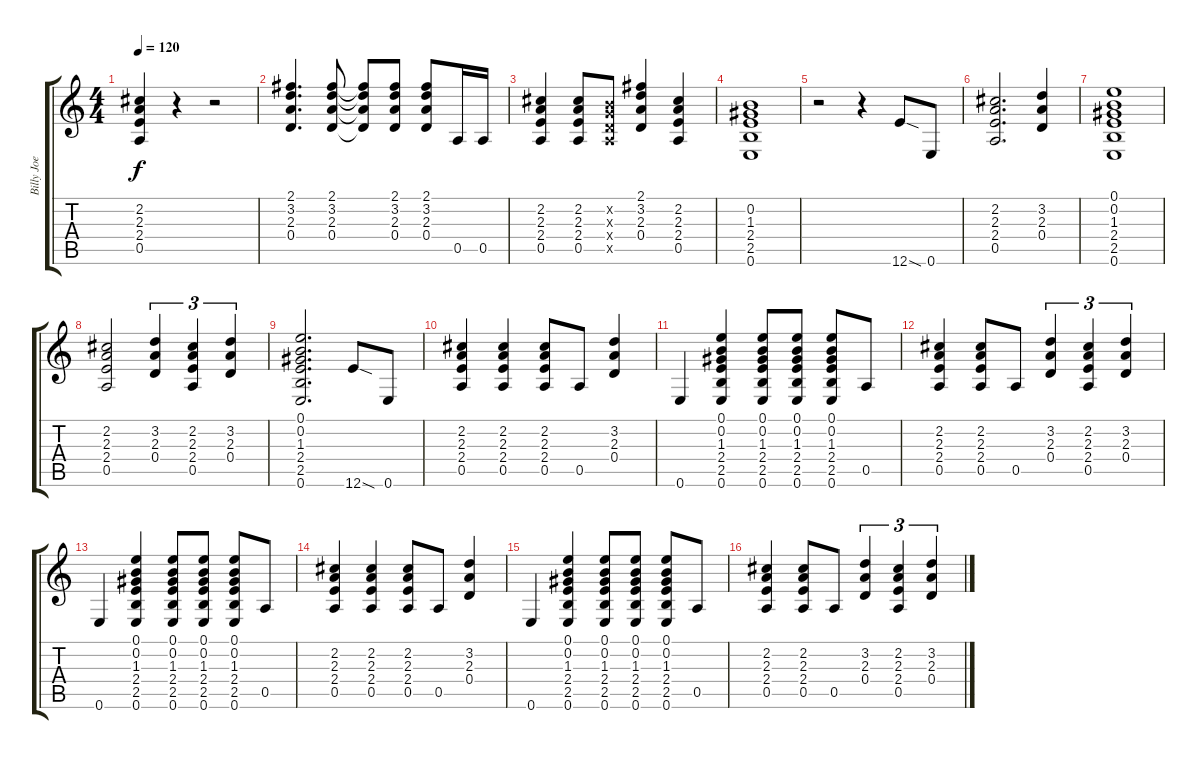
\track ("Billy Joe Amstrong" "Billy Joe ") {instrument overdrivenguitar}
\staff {score tabs}
\tuning (E4 B3 G3 D3 A2 E2) {hide}
\ts (4 4)
\tempo 120
\clef g2
\ks c
(2.2 2.3 2.4 0.5).4{dy f} r.4 r.2 |
(2.1 3.2 2.3 0.4).4{d} (2.1 3.2 2.3 0.4).8 (2.1{t} 3.2{t} 2.3{t} 0.4{t}).8 (2.1 3.2 2.3 0.4).8 (2.1 3.2 2.3 0.4).8 0.5.16 0.5.16 |
(2.2 2.3 2.4 0.5).4 (2.2 2.3 2.4 0.5).8 (0.2{x} 0.3{x} 0.4{x} 0.5{x}).8 (2.1 3.2 2.3 0.4).4 (2.2 2.3 2.4 0.5).4 |
(0.2 1.3 2.4 2.5 0.6).1 |
r.2 r.4 12.6{sod}.8 0.6.8 |
(2.2 2.3 2.4 0.5).2{d} (3.2 2.3 0.4).4 |
(0.1 0.2 1.3 2.4 2.5 0.6).1 |
(2.2 2.3 2.4 0.5).2 (3.2 2.3 0.4).4{tu (3 2)} (2.2 2.3 2.4 0.5).4{tu (3 2)} (3.2 2.3 0.4).4{tu (3 2)} |
(0.1 0.2 1.3 2.4 2.5 0.6).2{d} 12.6{sod}.8 0.6.8 |
(2.2 2.3 2.4 0.5).4 (2.2 2.3 2.4 0.5).4 (2.2 2.3 2.4 0.5).8 0.5.8 (3.2 2.3 0.4).4 |
0.6.4 (0.1 0.2 1.3 2.4 2.5 0.6).4 (0.1 0.2 1.3 2.4 2.5 0.6).8 (0.1 0.2 1.3 2.4 2.5 0.6).8 (0.1 0.2 1.3 2.4 2.5 0.6).8 0.5.8 |
(2.2 2.3 2.4 0.5).4 (2.2 2.3 2.4 0.5).8 0.5.8 (3.2 2.3 0.4).4{tu (3 2)} (2.2 2.3 2.4 0.5).4{tu (3 2)} (3.2 2.3 0.4).4{tu (3 2)} |
0.6.4 (0.1 0.2 1.3 2.4 2.5 0.6).4 (0.1 0.2 1.3 2.4 2.5 0.6).8 (0.1 0.2 1.3 2.4 2.5 0.6).8 (0.1 0.2 1.3 2.4 2.5 0.6).8 0.5.8 |
(2.2 2.3 2.4 0.5).4 (2.2 2.3 2.4 0.5).4 (2.2 2.3 2.4 0.5).8 0.5.8 (3.2 2.3 0.4).4 |
0.6.4 (0.1 0.2 1.3 2.4 2.5 0.6).4 (0.1 0.2 1.3 2.4 2.5 0.6).8 (0.1 0.2 1.3 2.4 2.5 0.6).8 (0.1 0.2 1.3 2.4 2.5 0.6).8 0.5.8 |
(2.2 2.3 2.4 0.5).4 (2.2 2.3 2.4 0.5).8 0.5.8 (3.2 2.3 0.4).4{tu (3 2)} (2.2 2.3 2.4 0.5).4{tu (3 2)} (3.2 2.3 0.4).4{tu (3 2)}
